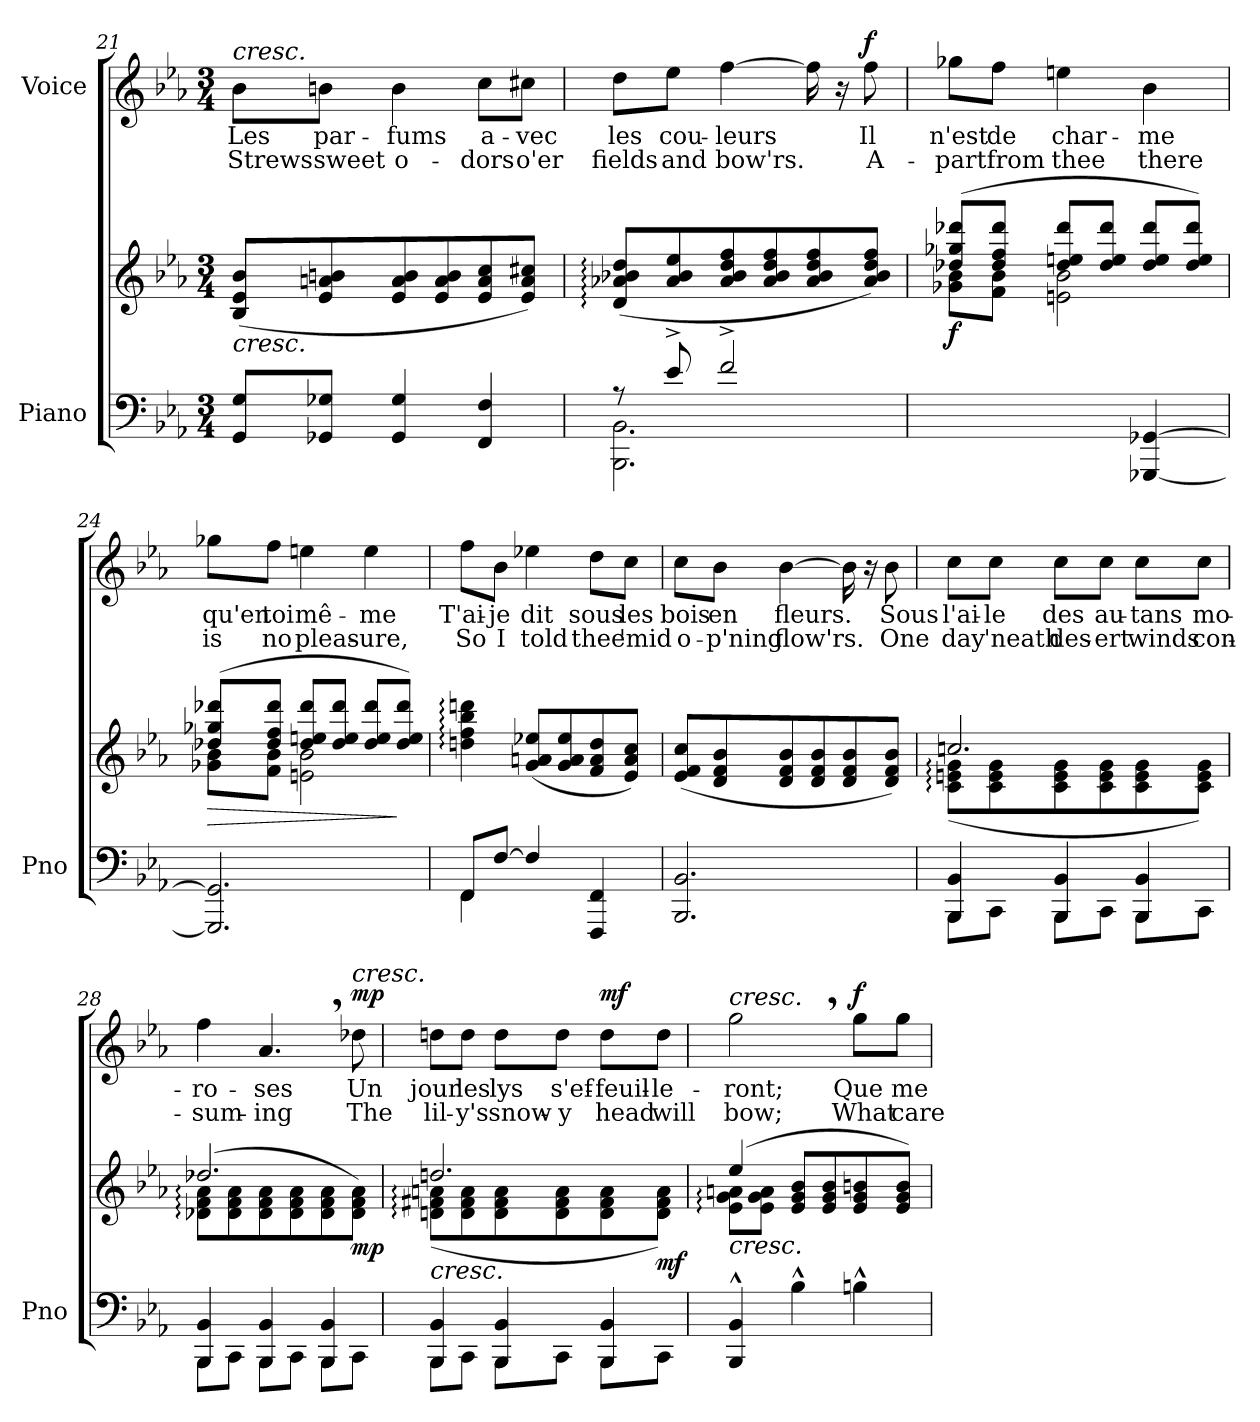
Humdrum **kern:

**kern	**kern	**dynam	**kern	**text	**text	**dynam
*part2	*part2	*part2	*part1	*part1	*part1	*part1
*staff3	*staff2	*staff2/3	*staff1	*staff1	*staff1	*staff1
*I"Piano	*	*	*I"Voice	*	*	*
*I'Pno	*	*	*	*	*	*
!!LO:LB:g=z
*clefF4	*clefG2	*	*clefG2	*	*	*
*k[b-e-a-]	*k[b-e-a-]	*	*k[b-e-a-]	*	*	*
*M3/4	*M3/4	*	*M3/4	*	*	*
=21	=21	=21	=21	=21	=21	=21
!	!	!	!LO:TX:a:i:t=cresc.	!	!	!
!	!LO:TX:b:i:t=cresc.	!	!	!	!	!
!	!	!	!	!LO:LY:b	!LO:LY:b	!
8GG/ 8G/L	(>8B-/ 8e-/ 8b-/L	.	8b-\L	Les	Strews	.
!	!	!	!	!LO:LY:b	!LO:LY:b	!
8GG-X/ 8G-X/J	8e-/ 8an/ 8bn/	.	8bn\J	par-	sweet	.
!	!	!	!	!LO:LY:b	!LO:LY:b	!
4GG-/ 4G-/	8e-/ 8a/ 8b/	.	4b\	-fums	o-	.
.	8e-/ 8a/ 8b/	.	.	.	.	.
!	!	!	!	!LO:LY:b	!LO:LY:b	!
4FF/ 4F/	8e-/ 8a/ 8cc/	.	8cc\L	a-	-dors	.
!	!	!	!	!LO:LY:b	!LO:LY:b	!
.	8e-/ 8a/ 8cc#X/J)	.	8cc#X\J	-vec	o'er	.
=22	=22	=22	=22	=22	=22	=22
*^	*	*	*	*	*	*
!	!	!	!	!	!LO:LY:b	!LO:LY:b	!
8rA	2.BBB-\ 2.BB-\	(>8d/: 8a-X/: 8b-X/: 8dd/:L	.	8dd\L	les	fields	.
!	!	!	!	!	!LO:LY:b	!LO:LY:b	!
8e-^/	.	8a-/ 8b-/ 8ee-/	.	8ee-\J	cou-	and	.
!	!	!	!	!	!LO:LY:b	!LO:LY:b	!
2f^/	.	8a-/ 8b-/ 8dd/ 8ff/	.	[4ff\	-leurs	bow'rs.	.
.	.	8a-/ 8b-/ 8dd/ 8ff/	.	.	.	.	.
.	.	8a-/ 8b-/ 8dd/ 8ff/	.	16ff\]	.	.	.
.	.	.	.	16r	.	.	.
!	!	!	!	!	!LO:LY:b	!LO:LY:b	!LO:DY:a
.	.	8a-/ 8b-/ 8dd/ 8ff/J)	.	8ff\	Il	A-	f
*v	*v	*	*	*	*	*	*
=23	=23	=23	=23	=23	=23	=23
*	*^	*	*	*	*	*
!	!	!	!LO:DY:b	!	!LO:LY:b	!LO:LY:b	!
2ryy	(>8dd-X/ 8gg-X/ 8ddd-X/L	8g-X\ 8b-\L	f	8gg-X\L	n'est	-part	.
!	!	!	!	!	!LO:LY:b	!LO:LY:b	!
.	8dd-/ 8ff/ 8ddd-/J	8f\ 8b-\J	.	8ff\J	de	from	.
!	!	!	!	!	!LO:LY:b	!LO:LY:b	!
.	8dd-/ 8een/ 8ddd-/L	2en\ 2b-\	.	4een\	char-	thee	.
.	8dd-/ 8ee/ 8ddd-/J	.	.	.	.	.	.
!	!	!	!	!	!LO:LY:b	!LO:LY:b	!
[4GGG-X/ [4GG-X/	8dd-/ 8ee/ 8ddd-/L	.	.	4b-\	-me	there	.
.	8dd-/ 8ee/ 8ddd-/J)	.	.	.	.	.	.
=24	=24	=24	=24	=24	=24	=24	=24
!	!	!	!LO:HP:b	!	!LO:LY:b	!LO:LY:b	!
2.GGG-/] 2.GG-/]	(>8dd-X/ 8gg-X/ 8ddd-X/L	8g-X\ 8b-\L	>	8gg-X\L	qu'en	is	.
!	!	!	!	!	!LO:LY:b	!LO:LY:b	!
.	8dd-/ 8ff/ 8ddd-/J	8f\ 8b-\J	.	8ff\J	toi	no	.
!	!	!	!	!	!LO:LY:b	!LO:LY:b	!
.	8dd-/ 8een/ 8ddd-/L	2en\ 2b-\	.	4een\	mê-	pleas-	.
.	8dd-/ 8ee/ 8ddd-/J	.	.	.	.	.	.
!	!	!	!	!	!LO:LY:b	!LO:LY:b	!
.	8dd-/ 8ee/ 8ddd-/L	.	.	4ee\	-me	-ure,	.
.	8dd-/ 8ee/ 8ddd-/J)	.	]	.	.	.	.
*	*v	*v	*	*	*	*	*
!!LO:PB:g=z
=25	=25	=25	=25	=25	=25	=25
*^	*	*	*	*	*	*
!	!	!	!LO:DY:b	!	!LO:LY:b	!LO:LY:b	!
!	!	!	!LO:DY:n=1:b	!	!	!	!LO:DY:a
!	!	!	!	!	!	!	!LO:DY:n=1:a
8FF/L	4FF\	4ddn\: 4ff\: 4bb-\: 4dddn\:	p other-dynamics	8ff\L	T'ai-	So	p other-dynamics
!	!	!	!	!	!LO:LY:b	!LO:LY:b	!
[8F/J	.	.	.	8b-\J	-je	I	.
!	!	!	!	!	!LO:LY:b	!LO:LY:b	!
4F/]	2ryy	(<8g/ 8an/ 8ee-X/L	.	4ee-X\	dit	told	.
.	.	8g/ 8a/ 8ee-/	.	.	.	.	.
!	!	!	!	!	!LO:LY:b	!LO:LY:b	!
4FFF/ 4FF/	.	8f/ 8a/ 8dd/	.	8dd\L	sous	thee	.
!	!	!	!	!	!LO:LY:b	!LO:LY:b	!
.	.	8e-/ 8a/ 8cc/J)	.	8cc\J	les	'mid	.
*v	*v	*	*	*	*	*	*
=26	=26	=26	=26	=26	=26	=26
!	!	!	!	!LO:LY:b	!LO:LY:b	!
2.BBB-/ 2.BB-/	(>8e-/ 8f/ 8cc/L	.	8cc\L	bois	o-	.
!	!	!	!	!LO:LY:b	!LO:LY:b	!
.	8d/ 8f/ 8b-/	.	8b-\J	en	-p'ning	.
!	!	!	!	!LO:LY:b	!LO:LY:b	!
.	8d/ 8f/ 8b-/	.	[4b-\	fleurs.	flow'rs.	.
.	8d/ 8f/ 8b-/	.	.	.	.	.
.	8d/ 8f/ 8b-/	.	16b-\]	.	.	.
.	.	.	16r	.	.	.
!	!	!	!	!LO:LY:b	!LO:LY:b	!
.	8d/ 8f/ 8b-/J)	.	8b-\	Sous	One	.
=27	=27	=27	=27	=27	=27	=27
*^	*^	*	*	*	*	*
!	!	!	!	!	!	!LO:LY:b	!LO:LY:b	!
4BBB-/ 4BB-/	8BBB-\L	2.ccn/	(>8c\: 8en\: 8g\:L	.	8cc\L	l'ai-	day	.
!	!	!	!	!	!	!LO:LY:b	!LO:LY:b	!
.	8CC\J	.	8c\ 8e\ 8g\	.	8cc\J	-le	'neath	.
!	!	!	!	!	!	!LO:LY:b	!LO:LY:b	!
4BBB-/ 4BB-/	8BBB-\L	.	8c\ 8e\ 8g\	.	8cc\L	des	des-	.
!	!	!	!	!	!	!LO:LY:b	!LO:LY:b	!
.	8CC\J	.	8c\ 8e\ 8g\	.	8cc\J	au-	-ert	.
!	!	!	!	!	!	!LO:LY:b	!LO:LY:b	!
4BBB-/ 4BB-/	8BBB-\L	.	8c\ 8e\ 8g\	.	8cc\L	-tans	winds	.
!	!	!	!	!	!	!LO:LY:b	!LO:LY:b	!
.	8CC\J	.	8c\ 8e\ 8g\J)	.	8cc\J	mo-	con-	.
!!LO:LB:g=z
=28	=28	=28	=28	=28	=28	=28	=28	=28
!	!	!	!	!	!	!LO:LY:b	!LO:LY:b	!
4BBB-/ 4BB-/	8BBB-\L	(>2.dd-X/	8d-X\: 8f\: 8a-\:L	.	4ff\	-ro-	-sum-	.
.	8CC\J	.	8d-\ 8f\ 8a-\	.	.	.	.	.
!	!	!	!	!	!	!LO:LY:b	!LO:LY:b	!
4BBB-/ 4BB-/	8BBB-\L	.	8d-\ 8f\ 8a-\	.	4.a-,/	-ses	-ing	.
.	8CC\J	.	8d-\ 8f\ 8a-\	.	.	.	.	.
4BBB-/ 4BB-/	8BBB-\L	.	8d-\ 8f\ 8a-\	.	.	.	.	.
!	!	!	!	!	!LO:TX:a:i:t=cresc.	!	!	!
!	!	!	!	!LO:DY:b	!	!LO:LY:b	!LO:LY:b	!LO:DY:a
.	8CC\J	.	8d-\ 8f\ 8a-\J)	mp	8dd-X\	Un	The	mp
=29	=29	=29	=29	=29	=29	=29	=29	=29
!	!	!LO:TX:b:i:t=cresc.	!	!	!	!	!	!
!	!	!	!	!	!	!LO:LY:b	!LO:LY:b	!
4BBB-/ 4BB-/	8BBB-\L	2.ddn/	(>8dn\: 8f#X\: 8an\:L	.	8ddn\L	jour	lil-	.
!	!	!	!	!	!	!LO:LY:b	!LO:LY:b	!
.	8CC\J	.	8d\ 8f#\ 8a\	.	8dd\J	les	-y's	.
!	!	!	!	!	!	!LO:LY:b	!LO:LY:b	!
4BBB-/ 4BB-/	8BBB-\L	.	8d\ 8f#\ 8a\	.	8dd\L	lys	snow-	.
!	!	!	!	!	!	!LO:LY:b	!LO:LY:b	!
.	8CC\J	.	8d\ 8f#\ 8a\	.	8dd\J	s'ef-	-y	.
!	!	!	!	!	!	!LO:LY:b	!LO:LY:b	!LO:DY:a
4BBB-/ 4BB-/	8BBB-\L	.	8d\ 8f#\ 8a\	.	8dd\L	-feuil-	head	mf
!	!	!	!	!LO:DY:b	!	!LO:LY:b	!LO:LY:b	!
.	8CC\J	.	8d\ 8f#\ 8a\J)	mf	8dd\J	-le-	will	.
=30	=30	=30	=30	=30	=30	=30	=30	=30
!	!	!	!	!	!LO:TX:a:i:t=cresc.	!	!	!
!	!	!LO:TX:b:i:t=cresc.	!	!	!	!	!	!
!	!	!	!	!	!	!LO:LY:b	!LO:LY:b	!
*v	*v	*	*	*	*	*	*	*
4BBB-/^^ 4BB-/^^	(>4ee-/	8e-\: 8g\: 8an\:L	.	2gg,\	-ront;	bow;	.
.	.	8e-\ 8g\ 8a\J	.	.	.	.	.
4B-^^\	8e-/ 8g/ 8b-/L	2ryy	.	.	.	.	.
.	8e-/ 8g/ 8b-/	.	.	.	.	.	.
!	!	!	!	!	!LO:LY:b	!LO:LY:b	!LO:DY:b
4Bn^^\	8e-/ 8g/ 8bn/	.	.	8gg\L	Que	What	f
!	!	!	!	!	!LO:LY:b	!LO:LY:b	!
.	8e-/ 8g/ 8b/J)	.	.	8gg\J	me	care	.
*	*v	*v	*	*	*	*	*
=	=	=	=	=	=	=
*-	*-	*-	*-	*-	*-	*-
